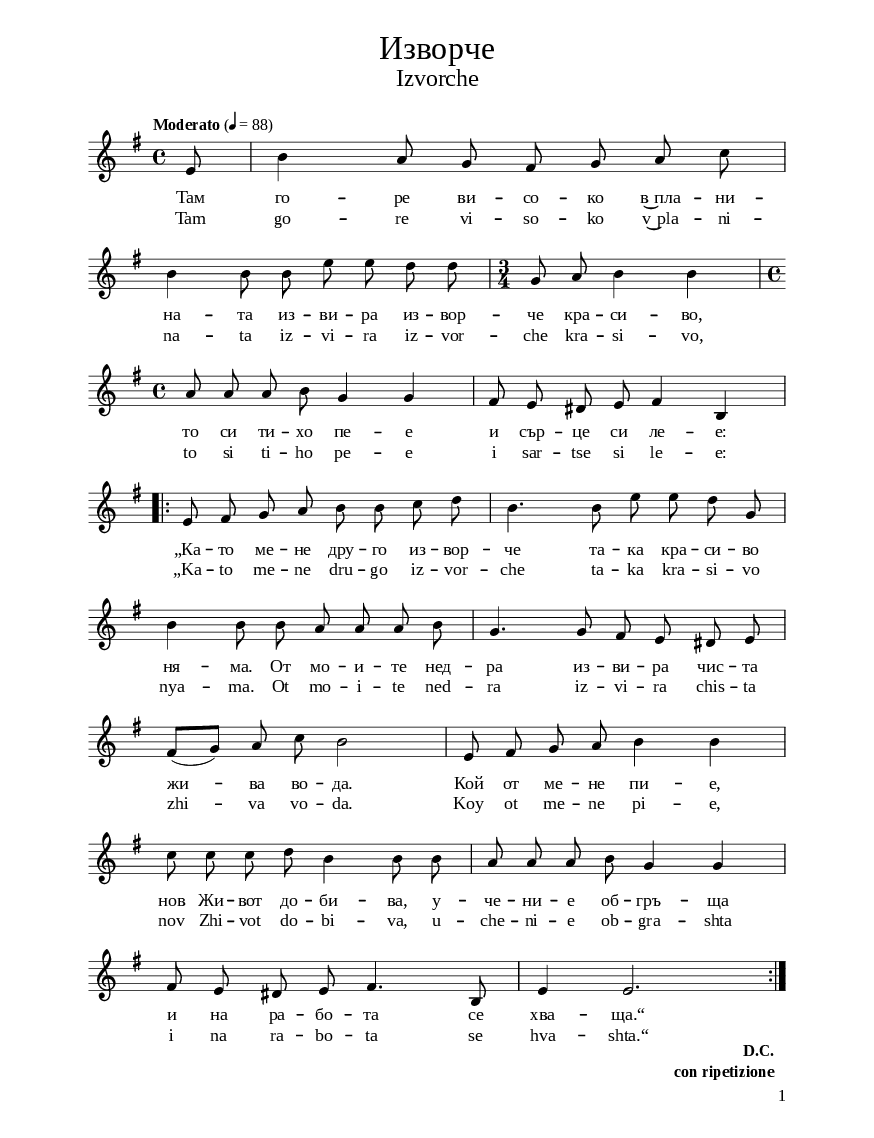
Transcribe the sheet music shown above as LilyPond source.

\version "2.24.0"

% include paper part and global functions
\include "include/globals.ily"

\bookpart {
  \include "include/bookpart-paper.ily"
  \score {
    \include "include/score-layout.ily"

    \new Voice \absolute {
      \clef treble
      \key g \major
      \time 4/4
      \tempoFunc "Moderato" 4 "88"
      \autoBeamOff
      \partial 8
      e'8 | % 2
      b'4  a'8  g'8  fis'8  g'8
      a'8 c''8 \break | % 3
      b'4 b'8 b'8 e''8
      e''8 d''8 d''8 | % 4
      \time 3/4  | % 4
      g'8  a'8 b'4 b'4 \break | % 5
      \time 4/4  | % 5
      a'8  a'8  a'8 b'8  g'4
      g'4 | % 6
      fis'8  e'8  dis'8  e'8  fis'4
      b4 \break | % 7
      \repeat volta 2 {
        e'8  fis'8  g'8  a'8 b'8
        b'8 c''8 d''8 | % 8
        b'4. b'8 e''8 e''8
        d''8  g'8 \break | % 9
        b'4 b'8 b'8  a'8  a'8
        a'8 b'8 |
        g'4.  g'8  fis'8  e'8  dis'8
        e'8 \break | % 11
        fis'8 ( [  g'8 ] )   a'8 c''8
        b'2 | % 12
        e'8  fis'8  g'8  a'8 b'4
        b'4 \break | % 13
        c''8 c''8 c''8 d''8
        b'4 b'8 b'8 | % 14
        a'8  a'8  a'8 b'8  g'4
        g'4 \break | % 15
        fis'8  e'8  dis'8  e'8  fis'4.
        b8 | % 16
        e'4  e'2.
      }
    }

    \addlyrics {
      Там го -- ре ви -- со -- ко в~пла
      -- ни -- на -- та из -- ви -- ра из --
      вор -- че кра -- си -- во, то си
      ти -- хо пе -- е и сър -- це си
      ле -- е: „Ка -- то ме -- не дру --
      го из -- вор -- че та -- ка кра --
      си -- во ня -- ма. От мо -- и -- те
      нед -- ра из -- ви -- ра чис -- та
      жи -- ва во -- да. Кой от ме --
      не пи -- е, нов Жи -- вот до -- би
      -- ва, у -- че -- ни -- е об -- гръ --
      ща и на ра -- бо -- та се хва --
      ща.“}
      \addlyrics {
        Tam go -- re vi -- so -- ko v~pla
        -- ni -- na -- ta iz -- vi -- ra iz --
        vor -- che kra -- si -- vo, to si
        ti -- ho pe -- e i sar -- tse si
        le -- e: „Ka -- to me -- ne dru --
        go iz -- vor -- che ta -- ka kra --
        si -- vo nya -- ma. Ot mo -- i -- te
        ned -- ra iz -- vi -- ra chis -- ta
        zhi -- va vo -- da. Koy ot me --
        ne pi -- e, nov Zhi -- vot do -- bi
        -- va, u -- che -- ni -- e ob -- gra --
        shta i na ra -- bo -- ta se hva --
        shta.“}


        \header {
          title = \titleFunc "Изворче" "Izvorche"
        }

        \midi{}
      } % score

      \markup \dc-two "D.C." "con ripetizione"
     \pageBreak

      % include foreign translation(s) of the song
       \version "2.24.0"

\markup \fill-line { \fontsize #deTitleFontSize "Quellchen" }
\markup \null
\markup \null
\markup \fontsize #deCoupletFontSize {
  \hspace #16
  \override #`(baseline-skip . ,deCoupletBaselineSkip)

  \column {
  
 \line { " "Dort oben, hoch im Gebirge,}

 \line { " "entspringt ein schönes Quellchen;}

 \line { " "es singt leise und gießt sein Herz aus:}

 \line { " "Es gibt kein anderes kleines, }

 \line { " "so schönes Quellchen wie mich. }

 \line { " "Aus meinen Tiefen }

 \line { " "entspringt reines und belebendes Wasser.}

 \line { " "Wer von meinem Wasser trinkt, }

 \line { " "gewinnt das neue Leben,}

 \line { " "er umarmt die Lehre }

 \line { " "und macht sich an die Arbeit.}
  }
}


    } % bookpart


